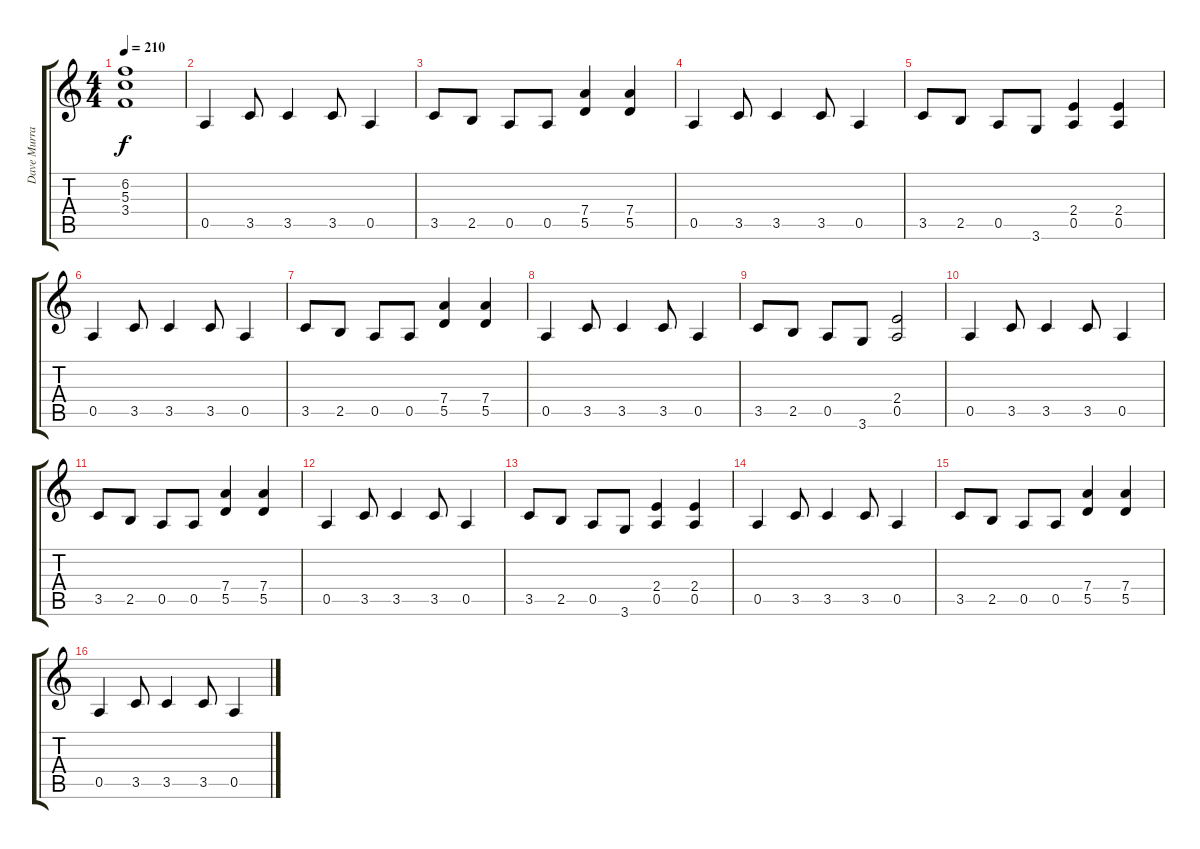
\track ("Dave Murray" "Dave Murra") {instrument distortionguitar}
\staff {score tabs}
\tuning (E4 B3 G3 D3 A2 E2) {hide}
\ts (4 4)
\tempo 210
\clef g2
\ks c
(6.2 5.3 3.4).1{dy f} |
0.5.4 3.5.8 3.5.4 3.5.8 0.5.4 |
3.5.8 2.5.8 0.5.8 0.5.8 (7.4 5.5).4 (7.4 5.5).4 |
0.5.4 3.5.8 3.5.4 3.5.8 0.5.4 |
3.5.8 2.5.8 0.5.8 3.6.8 (2.4 0.5).4 (2.4 0.5).4 |
0.5.4 3.5.8 3.5.4 3.5.8 0.5.4 |
3.5.8 2.5.8 0.5.8 0.5.8 (7.4 5.5).4 (7.4 5.5).4 |
0.5.4 3.5.8 3.5.4 3.5.8 0.5.4 |
3.5.8 2.5.8 0.5.8 3.6.8 (2.4 0.5).2 |
0.5.4 3.5.8 3.5.4 3.5.8 0.5.4 |
3.5.8 2.5.8 0.5.8 0.5.8 (7.4 5.5).4 (7.4 5.5).4 |
0.5.4 3.5.8 3.5.4 3.5.8 0.5.4 |
3.5.8 2.5.8 0.5.8 3.6.8 (2.4 0.5).4 (2.4 0.5).4 |
0.5.4 3.5.8 3.5.4 3.5.8 0.5.4 |
3.5.8 2.5.8 0.5.8 0.5.8 (7.4 5.5).4 (7.4 5.5).4 |
0.5.4 3.5.8 3.5.4 3.5.8 0.5.4
